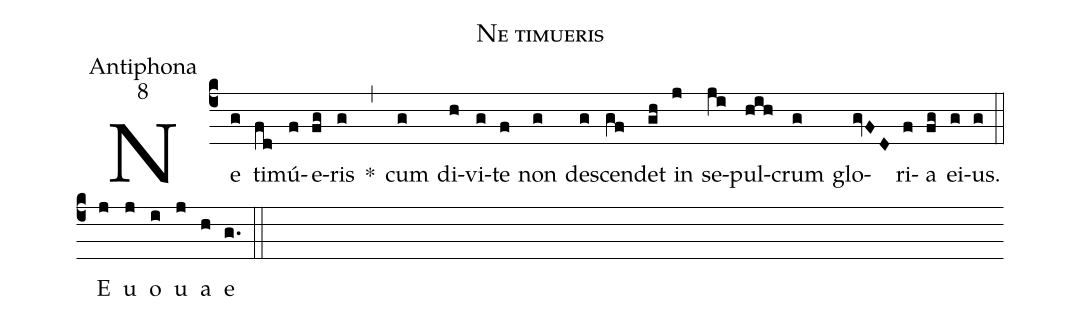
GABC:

name:Ne timueris;
office-part:Antiphona;
mode:8;
%%
(c4) Ne(g) ti(fd)mú(f)e(fg)ris(g) *(,) cum(g) di(h)vi(g)te(f) non(g) de(g)scen(gf)det(gh) in(j) se(ji)pul(hih)crum(g) glo(gvFD)ri(f)a(fg) ei(g)us.(g) (::) <eu>E(j) u(j) o(i) u(j) a(h) e</eu>(g.) (::)
